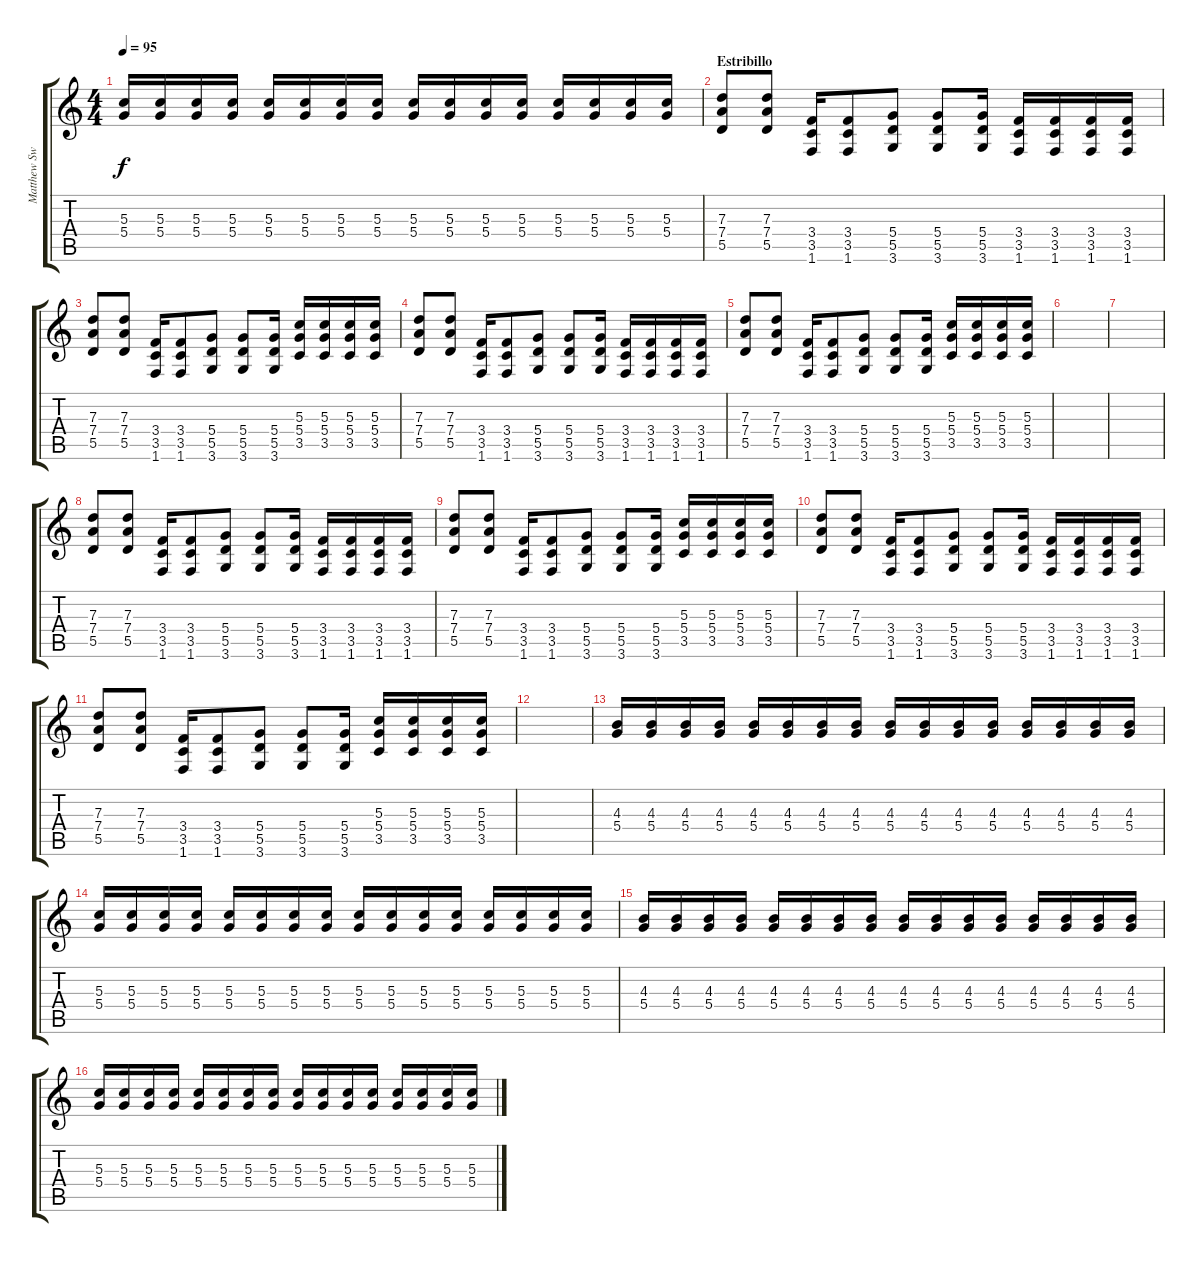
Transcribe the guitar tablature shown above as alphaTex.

\track ("Matthew Swinnerton" "Matthew Sw") {instrument distortionguitar}
\staff {score tabs}
\tuning (E4 B3 G3 D3 A2 E2) {hide}
\ts (4 4)
\tempo 95
\clef g2
\ks c
(5.3 5.4).16{dy f} (5.3 5.4).16 (5.3 5.4).16 (5.3 5.4).16 (5.3 5.4).16 (5.3 5.4).16 (5.3 5.4).16 (5.3 5.4).16 (5.3 5.4).16 (5.3 5.4).16 (5.3 5.4).16 (5.3 5.4).16 (5.3 5.4).16 (5.3 5.4).16 (5.3 5.4).16 (5.3 5.4).16 |
\section ("" "Estribillo")
(7.3 7.4 5.5).8{instrument distortionguitar} (7.3 7.4 5.5).8 (3.4 3.5 1.6).16 (3.4 3.5 1.6).8 (5.4 5.5 3.6).8 (5.4 5.5 3.6).8 (5.4 5.5 3.6).16 (3.4 3.5 1.6).16 (3.4 3.5 1.6).16 (3.4 3.5 1.6).16 (3.4 3.5 1.6).16 |
(7.3 7.4 5.5).8{instrument distortionguitar} (7.3 7.4 5.5).8 (3.4 3.5 1.6).16 (3.4 3.5 1.6).8 (5.4 5.5 3.6).8 (5.4 5.5 3.6).8 (5.4 5.5 3.6).16 (5.3 5.4 3.5).16 (5.3 5.4 3.5).16 (5.3 5.4 3.5).16 (5.3 5.4 3.5).16 |
(7.3 7.4 5.5).8{instrument distortionguitar} (7.3 7.4 5.5).8 (3.4 3.5 1.6).16 (3.4 3.5 1.6).8 (5.4 5.5 3.6).8 (5.4 5.5 3.6).8 (5.4 5.5 3.6).16 (3.4 3.5 1.6).16 (3.4 3.5 1.6).16 (3.4 3.5 1.6).16 (3.4 3.5 1.6).16 |
(7.3 7.4 5.5).8{instrument distortionguitar} (7.3 7.4 5.5).8 (3.4 3.5 1.6).16 (3.4 3.5 1.6).8 (5.4 5.5 3.6).8 (5.4 5.5 3.6).8 (5.4 5.5 3.6).16 (5.3 5.4 3.5).16 (5.3 5.4 3.5).16 (5.3 5.4 3.5).16 (5.3 5.4 3.5).16 |
|
|
(7.3 7.4 5.5).8{instrument distortionguitar} (7.3 7.4 5.5).8 (3.4 3.5 1.6).16 (3.4 3.5 1.6).8 (5.4 5.5 3.6).8 (5.4 5.5 3.6).8 (5.4 5.5 3.6).16 (3.4 3.5 1.6).16 (3.4 3.5 1.6).16 (3.4 3.5 1.6).16 (3.4 3.5 1.6).16 |
(7.3 7.4 5.5).8{instrument distortionguitar} (7.3 7.4 5.5).8 (3.4 3.5 1.6).16 (3.4 3.5 1.6).8 (5.4 5.5 3.6).8 (5.4 5.5 3.6).8 (5.4 5.5 3.6).16 (5.3 5.4 3.5).16 (5.3 5.4 3.5).16 (5.3 5.4 3.5).16 (5.3 5.4 3.5).16 |
(7.3 7.4 5.5).8{instrument distortionguitar} (7.3 7.4 5.5).8 (3.4 3.5 1.6).16 (3.4 3.5 1.6).8 (5.4 5.5 3.6).8 (5.4 5.5 3.6).8 (5.4 5.5 3.6).16 (3.4 3.5 1.6).16 (3.4 3.5 1.6).16 (3.4 3.5 1.6).16 (3.4 3.5 1.6).16 |
(7.3 7.4 5.5).8{instrument distortionguitar} (7.3 7.4 5.5).8 (3.4 3.5 1.6).16 (3.4 3.5 1.6).8 (5.4 5.5 3.6).8 (5.4 5.5 3.6).8 (5.4 5.5 3.6).16 (5.3 5.4 3.5).16 (5.3 5.4 3.5).16 (5.3 5.4 3.5).16 (5.3 5.4 3.5).16 |
|
(4.3 5.4).16 (4.3 5.4).16 (4.3 5.4).16 (4.3 5.4).16 (4.3 5.4).16 (4.3 5.4).16 (4.3 5.4).16 (4.3 5.4).16 (4.3 5.4).16 (4.3 5.4).16 (4.3 5.4).16 (4.3 5.4).16 (4.3 5.4).16 (4.3 5.4).16 (4.3 5.4).16 (4.3 5.4).16 |
(5.3 5.4).16 (5.3 5.4).16 (5.3 5.4).16 (5.3 5.4).16 (5.3 5.4).16 (5.3 5.4).16 (5.3 5.4).16 (5.3 5.4).16 (5.3 5.4).16 (5.3 5.4).16 (5.3 5.4).16 (5.3 5.4).16 (5.3 5.4).16 (5.3 5.4).16 (5.3 5.4).16 (5.3 5.4).16 |
(4.3 5.4).16 (4.3 5.4).16 (4.3 5.4).16 (4.3 5.4).16 (4.3 5.4).16 (4.3 5.4).16 (4.3 5.4).16 (4.3 5.4).16 (4.3 5.4).16 (4.3 5.4).16 (4.3 5.4).16 (4.3 5.4).16 (4.3 5.4).16 (4.3 5.4).16 (4.3 5.4).16 (4.3 5.4).16 |
(5.3 5.4).16 (5.3 5.4).16 (5.3 5.4).16 (5.3 5.4).16 (5.3 5.4).16 (5.3 5.4).16 (5.3 5.4).16 (5.3 5.4).16 (5.3 5.4).16 (5.3 5.4).16 (5.3 5.4).16 (5.3 5.4).16 (5.3 5.4).16 (5.3 5.4).16 (5.3 5.4).16 (5.3 5.4).16
